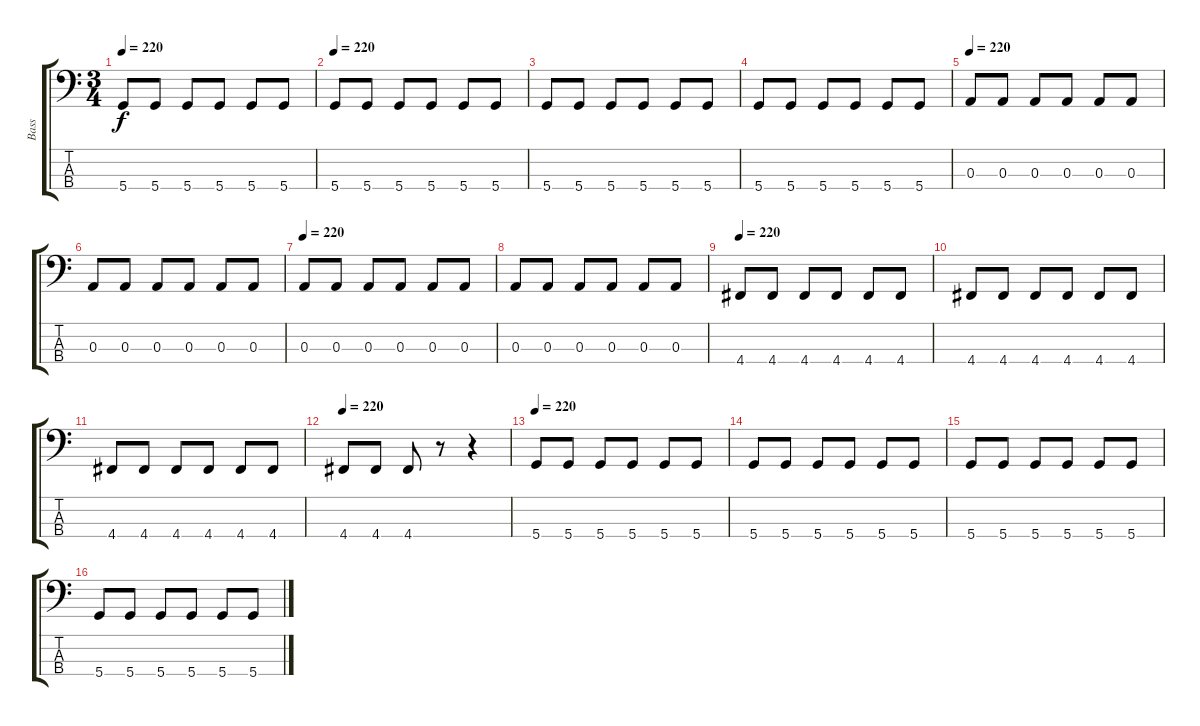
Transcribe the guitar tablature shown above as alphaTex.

\track ("Bass" "Bass") {instrument electricbasspick}
\staff {score tabs}
\tuning (G2 D2 A1 D1) {hide}
\ts (3 4)
\tempo 220
\clef f4
\ks c
5.4.8{dy f} 5.4.8 5.4.8 5.4.8 5.4.8 5.4.8 |
\tempo 220
5.4.8 5.4.8 5.4.8 5.4.8 5.4.8 5.4.8 |
5.4.8 5.4.8 5.4.8 5.4.8 5.4.8 5.4.8 |
5.4.8 5.4.8 5.4.8 5.4.8 5.4.8 5.4.8 |
\tempo 220
0.3.8 0.3.8 0.3.8 0.3.8 0.3.8 0.3.8 |
0.3.8 0.3.8 0.3.8 0.3.8 0.3.8 0.3.8 |
\tempo 220
0.3.8 0.3.8 0.3.8 0.3.8 0.3.8 0.3.8 |
0.3.8 0.3.8 0.3.8 0.3.8 0.3.8 0.3.8 |
\tempo 220
4.4.8 4.4.8 4.4.8 4.4.8 4.4.8 4.4.8 |
4.4.8 4.4.8 4.4.8 4.4.8 4.4.8 4.4.8 |
4.4.8 4.4.8 4.4.8 4.4.8 4.4.8 4.4.8 |
\tempo 220
4.4.8 4.4.8 4.4.8 r.8 r.4 |
\tempo 220
5.4.8 5.4.8 5.4.8 5.4.8 5.4.8 5.4.8 |
5.4.8 5.4.8 5.4.8 5.4.8 5.4.8 5.4.8 |
5.4.8 5.4.8 5.4.8 5.4.8 5.4.8 5.4.8 |
5.4.8 5.4.8 5.4.8 5.4.8 5.4.8 5.4.8
